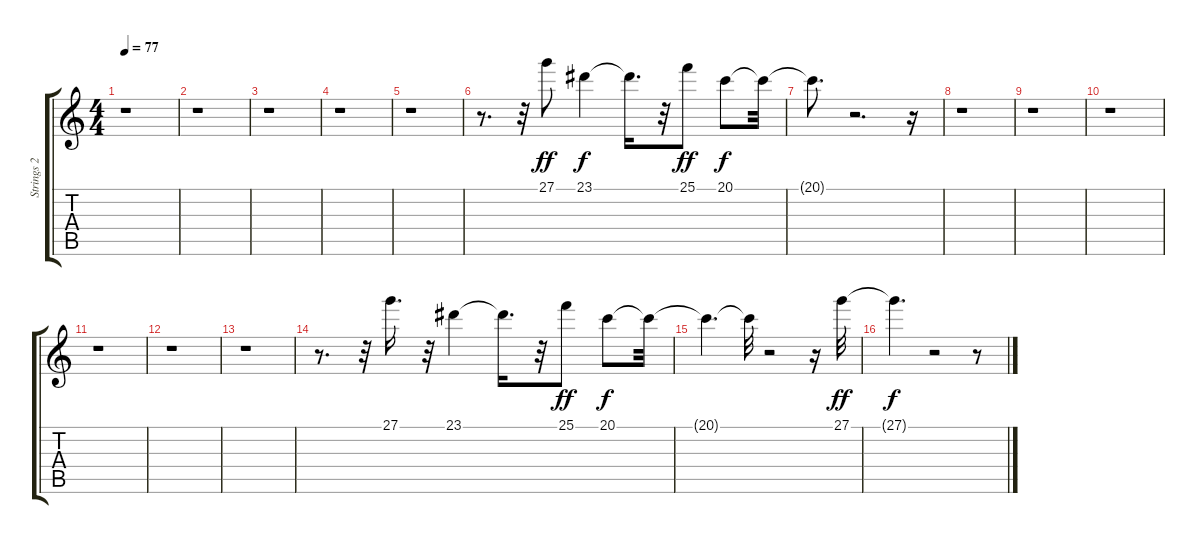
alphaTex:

\track ("Strings 2" "Strings 2") {instrument pad2warm}
\staff {score tabs}
\tuning (E4 B3 G3 D3 A2 E2) {hide}
\ts (4 4)
\tempo 77
\clef g2
\ks c
r.1{dy f} |
r.1 |
r.1 |
r.1 |
r.1 |
r.8{d} r.32 27.1.8{dy ff} 23.1.4{dy f} 23.1{t}.16{d} r.32 25.1.8{dy ff} 20.1.8{dy f} 20.1{t}.32 |
20.1{t}.8{d} r.2{d} r.16 |
r.1 |
r.1 |
r.1 |
r.1 |
r.1 |
r.1 |
r.8{d} r.32 27.1.16{d} r.32 23.1.4 23.1{t}.16{d} r.32 25.1.8{dy ff} 20.1.8{dy f} 20.1{t}.32 |
20.1{t}.4{d} 20.1{t}.32 r.2 r.16 27.1.32{dy ff} |
27.1{t}.4{d dy f} r.2 r.8
